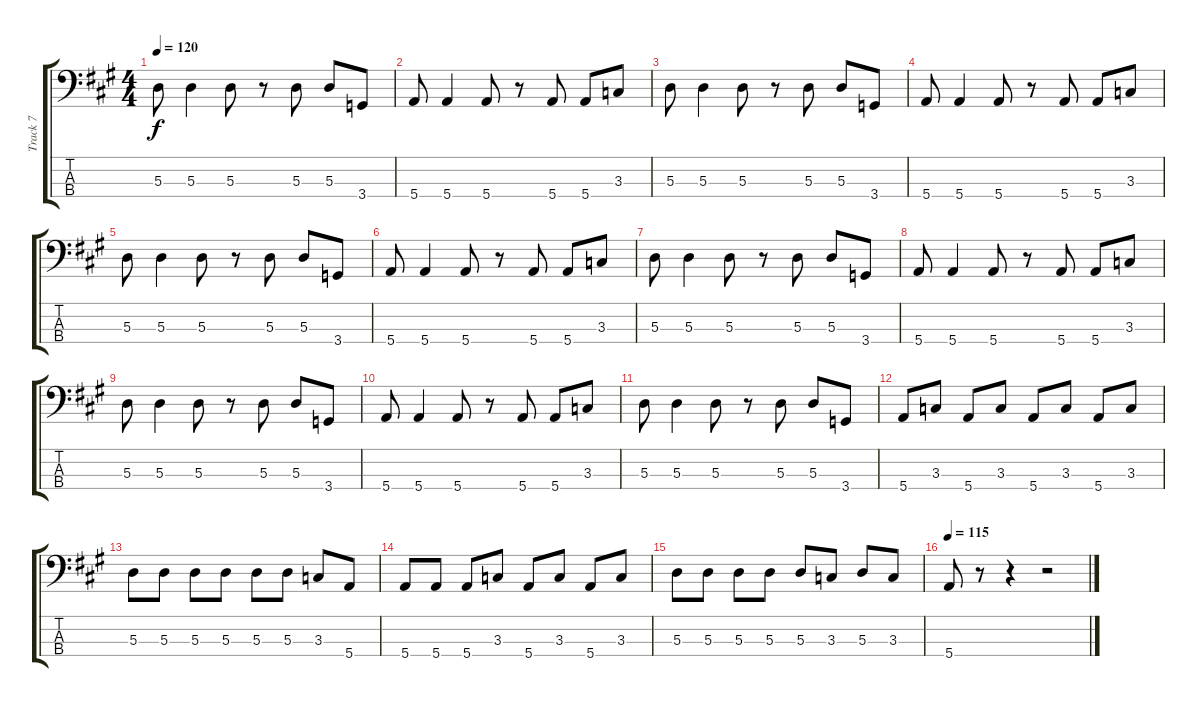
\track ("Track 7" "Track 7") {instrument electricbassfinger}
\staff {score tabs}
\tuning (G2 D2 A1 E1) {hide}
\ts (4 4)
\tempo 120
\clef f4
\ks a
5.3.8{dy f} 5.3.4 5.3.8 r.8 5.3.8 5.3.8 3.4.8 |
5.4.8 5.4.4 5.4.8 r.8 5.4.8 5.4.8 3.3.8 |
5.3.8 5.3.4 5.3.8 r.8 5.3.8 5.3.8 3.4.8 |
5.4.8 5.4.4 5.4.8 r.8 5.4.8 5.4.8 3.3.8 |
5.3.8 5.3.4 5.3.8 r.8 5.3.8 5.3.8 3.4.8 |
5.4.8 5.4.4 5.4.8 r.8 5.4.8 5.4.8 3.3.8 |
5.3.8 5.3.4 5.3.8 r.8 5.3.8 5.3.8 3.4.8 |
5.4.8 5.4.4 5.4.8 r.8 5.4.8 5.4.8 3.3.8 |
5.3.8 5.3.4 5.3.8 r.8 5.3.8 5.3.8 3.4.8 |
5.4.8 5.4.4 5.4.8 r.8 5.4.8 5.4.8 3.3.8 |
5.3.8 5.3.4 5.3.8 r.8 5.3.8 5.3.8 3.4.8 |
5.4.8 3.3.8 5.4.8 3.3.8 5.4.8 3.3.8 5.4.8 3.3.8 |
5.3.8 5.3.8 5.3.8 5.3.8 5.3.8 5.3.8 3.3.8 5.4.8 |
5.4.8 5.4.8 5.4.8 3.3.8 5.4.8 3.3.8 5.4.8 3.3.8 |
5.3.8 5.3.8 5.3.8 5.3.8 5.3.8 3.3.8 5.3.8 3.3.8 |
\tempo 115
5.4.8 r.8 r.4 r.2
